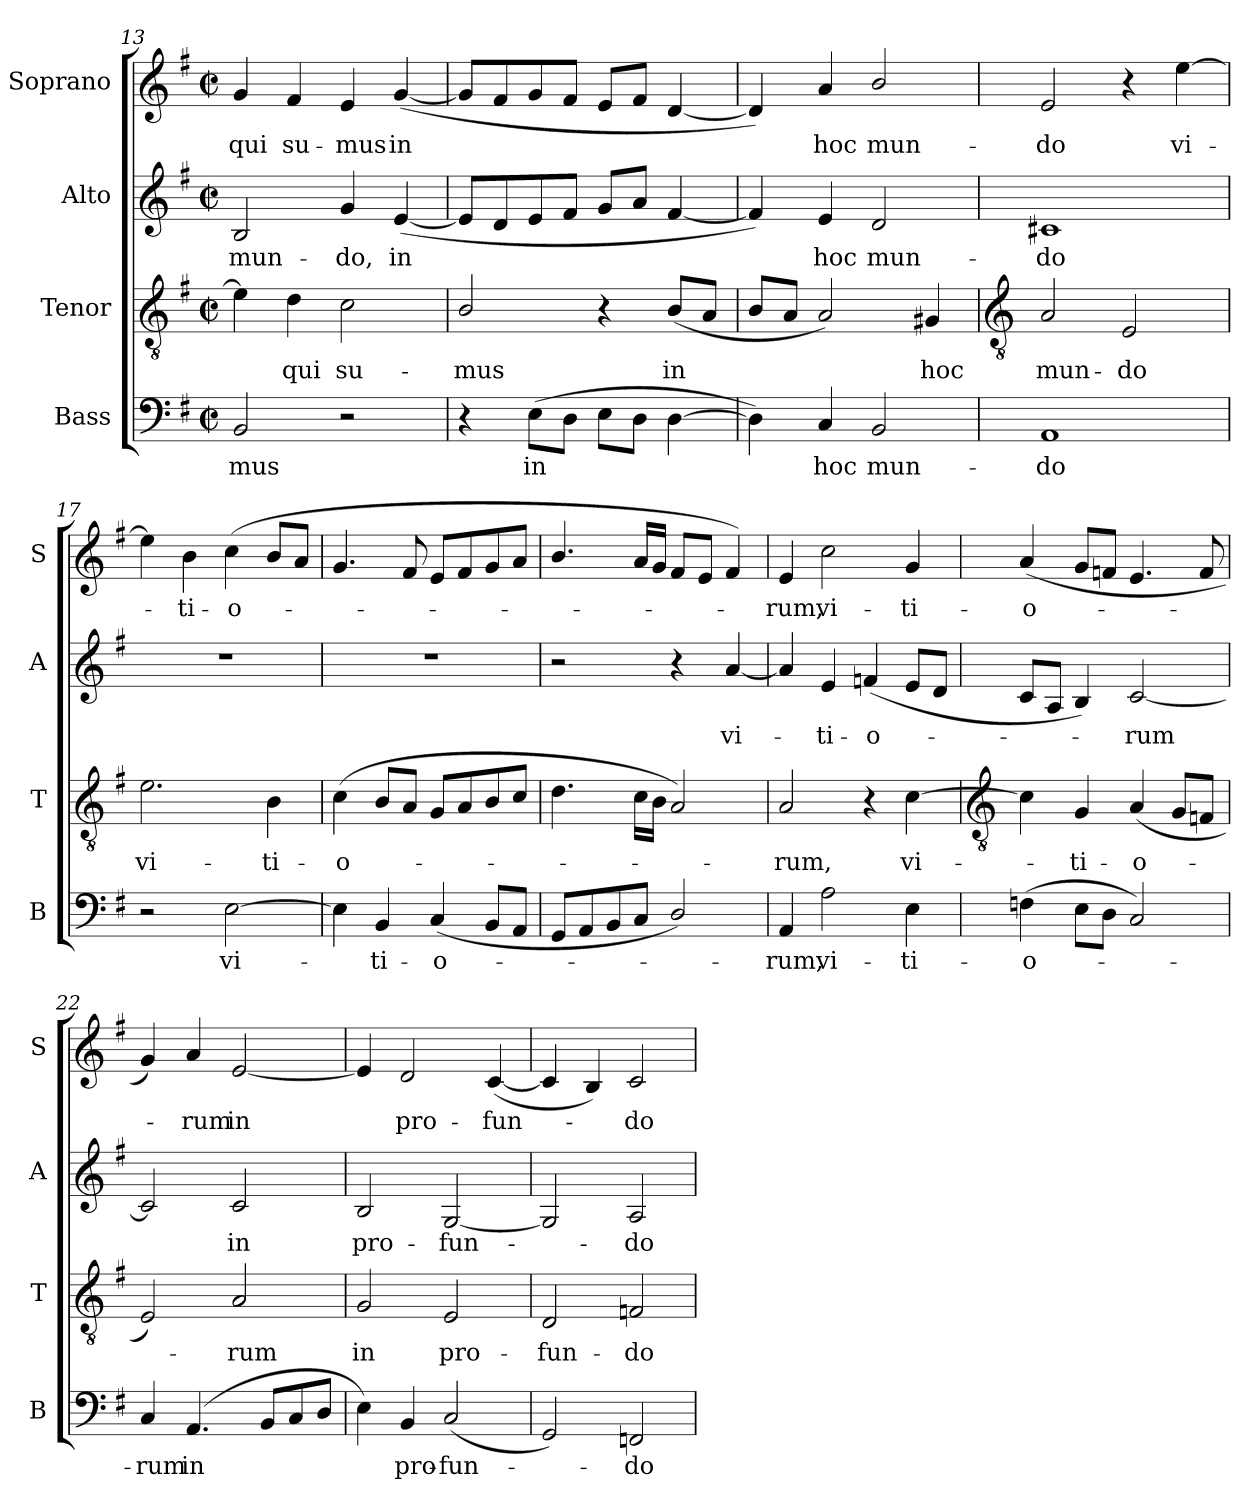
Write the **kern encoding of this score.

**kern	**text	**kern	**text	**kern	**text	**kern	**text
*part4	*part4	*part3	*part3	*part2	*part2	*part1	*part1
*staff4	*staff4	*staff3	*staff3	*staff2	*staff2	*staff1	*staff1
*I"Bass	*	*I"Tenor	*	*I"Alto	*	*I"Soprano	*
*I'B	*	*I'T	*	*I'A	*	*I'S	*
*clefF4	*	*clefGv2	*	*clefG2	*	*clefG2	*
*k[f#]	*	*k[f#]	*	*k[f#]	*	*k[f#]	*
*G:	*	*G:	*	*G:	*	*G:	*
*M2/2	*	*M2/2	*	*M2/2	*	*M2/2	*
*met(c|)	*	*met(c|)	*	*met(c|)	*	*met(c|)	*
=13	=13	=13	=13	=13	=13	=13	=13
!	!LO:LY:b	!	!	!	!LO:LY:b	!	!LO:LY:b
2BB	-mus	4e]	.	2B	mun-	4g	qui
!	!	!	!LO:LY:b	!	!	!	!LO:LY:b
.	.	4d	qui	.	.	4f#	su-
!	!	!	!LO:LY:b	!	!LO:LY:b	!	!LO:LY:b
2r	.	2c	su-	4g	-do,	4e	-mus
!	!	!	!	!	!LO:LY:b	!	!LO:LY:b
.	.	.	.	(<[4e	in	(<[4g	in
=14	=14	=14	=14	=14	=14	=14	=14
!	!	!	!LO:LY:b	!	!	!	!
4r	.	2B/	-mus	8eL]	.	8gL]	.
.	.	.	.	8d	.	8f#	.
!	!LO:LY:b	!	!	!	!	!	!
(>8EL	in	.	.	8e	.	8g	.
8DJ	.	.	.	8f#J	.	8f#J	.
8EL	.	4r	.	8gL	.	8eL	.
8DJ	.	.	.	8aJ	.	8f#J	.
!	!	!	!LO:LY:b	!	!	!	!
[4D	.	(<8BL	in	[4f#	.	[4d	.
.	.	8AJ	.	.	.	.	.
=15	=15	=15	=15	=15	=15	=15	=15
4D])	.	8BL	.	4f#])	.	4d])	.
.	.	8AJ	.	.	.	.	.
!	!LO:LY:b	!	!	!	!LO:LY:b	!	!LO:LY:b
4C	hoc	2A)	.	4e	hoc	4a	hoc
!	!LO:LY:b	!	!	!	!LO:LY:b	!	!LO:LY:b
2BB	mun-	.	.	2d	mun-	2b/	mun-
!	!	!	!LO:LY:b	!	!	!	!
.	.	4G#X	hoc	.	.	.	.
!!LO:LB:g=z
=16	=16	=16	=16	=16	=16	=16	=16
*	*	*clefGv2	*	*	*	*	*
!	!LO:LY:b	!	!LO:LY:b	!	!LO:LY:b	!	!LO:LY:b
1AA	-do	2A	mun-	1c#X	-do	2e	-do
!	!	!	!LO:LY:b	!	!	!	!
.	.	2E	-do	.	.	4r	.
!	!	!	!	!	!	!	!LO:LY:b
.	.	.	.	.	.	[4ee	vi-
=17	=17	=17	=17	=17	=17	=17	=17
!	!	!	!LO:LY:b	!	!	!	!
2r	.	2.e	vi-	1r	.	4ee]	.
!	!	!	!	!	!	!	!LO:LY:b
.	.	.	.	.	.	4b	ti-
!	!LO:LY:b	!	!	!	!	!	!LO:LY:b
[2E	vi-	.	.	.	.	(<4cc	-o-
!	!	!	!LO:LY:b	!	!	!	!
.	.	4B	-ti-	.	.	8bL	.
.	.	.	.	.	.	8aJ	.
=18	=18	=18	=18	=18	=18	=18	=18
!	!	!	!LO:LY:b	!	!	!	!
4E]	.	(>4c	-o-	1r	.	4.g	.
!	!LO:LY:b	!	!	!	!	!	!
4BB	ti-	8BL	.	.	.	.	.
.	.	8AJ	.	.	.	8f#	.
!	!LO:LY:b	!	!	!	!	!	!
(<4C	-o-	8GL	.	.	.	8eL	.
.	.	8A	.	.	.	8f#	.
8BBL	.	8B	.	.	.	8g	.
8AAJ	.	8cJ	.	.	.	8aJ	.
=19	=19	=19	=19	=19	=19	=19	=19
8GGL	.	4.d	.	2r	.	4.b/	.
8AA	.	.	.	.	.	.	.
8BB	.	.	.	.	.	.	.
8CJ	.	16cLL	.	.	.	16aLL	.
.	.	16BJJ	.	.	.	16gJJ	.
2D/)	.	2A)	.	4r	.	8f#L	.
.	.	.	.	.	.	8eJ	.
!	!	!	!	!	!LO:LY:b	!	!
.	.	.	.	[4a	vi-	4f#)	.
=20	=20	=20	=20	=20	=20	=20	=20
!	!LO:LY:b	!	!LO:LY:b	!	!	!	!LO:LY:b
4AA	rum,	2A	rum,	4a]	.	4e	rum,
!	!LO:LY:b	!	!	!	!LO:LY:b	!	!LO:LY:b
2A	vi-	.	.	4e	ti-	2cc	vi-
!	!	!	!	!	!LO:LY:b	!	!
.	.	4r	.	(<4fn	-o-	.	.
!	!LO:LY:b	!	!LO:LY:b	!	!	!	!LO:LY:b
4E	-ti-	[4c	vi-	8eL	.	4g	-ti-
.	.	.	.	8dJ	.	.	.
!!LO:LB:g=z
=21	=21	=21	=21	=21	=21	=21	=21
*	*	*clefGv2	*	*	*	*	*
!	!LO:LY:b	!	!	!	!	!	!LO:LY:b
(>4Fn	-o-	4c]	.	8cL	.	(<4a	-o-
.	.	.	.	8AJ	.	.	.
!	!	!	!LO:LY:b	!	!	!	!
8EL	.	4G	ti-	4B)	.	8gL	.
8DJ	.	.	.	.	.	8fnJ	.
!	!	!	!LO:LY:b	!	!LO:LY:b	!	!
2C)	.	(<4A	-o-	[2c	rum	4.e	.
.	.	8GL	.	.	.	.	.
.	.	8FnJ	.	.	.	8f	.
=22	=22	=22	=22	=22	=22	=22	=22
!	!LO:LY:b	!	!	!	!	!	!
4C	rum	2E)	.	2c]	.	4g)	.
!	!LO:LY:b	!	!	!	!	!	!LO:LY:b
(<4.AA	in	.	.	.	.	4a	rum
!	!	!	!LO:LY:b	!	!LO:LY:b	!	!LO:LY:b
.	.	2A	rum	2c	in	[2e	in
8BBL	.	.	.	.	.	.	.
8C	.	.	.	.	.	.	.
8DJ	.	.	.	.	.	.	.
=23	=23	=23	=23	=23	=23	=23	=23
!	!	!	!LO:LY:b	!	!LO:LY:b	!	!
4E)	.	2G	in	2B	pro-	4e]	.
!	!LO:LY:b	!	!	!	!	!	!LO:LY:b
4BB	pro-	.	.	.	.	2d	pro-
!	!LO:LY:b	!	!LO:LY:b	!	!LO:LY:b	!	!
(<2C	-fun-	2E	pro-	[2G	-fun-	.	.
!	!	!	!	!	!	!	!LO:LY:b
.	.	.	.	.	.	(<[4c	-fun-
=24	=24	=24	=24	=24	=24	=24	=24
!	!	!	!LO:LY:b	!	!	!	!
2GG)	.	2D	-fun-	2G]	.	4c]	.
.	.	.	.	.	.	4B)	.
!	!LO:LY:b	!	!LO:LY:b	!	!LO:LY:b	!	!LO:LY:b
2FFn	do	2Fn	-do	2A	do	2c	do
=	=	=	=	=	=	=	=
*-	*-	*-	*-	*-	*-	*-	*-
